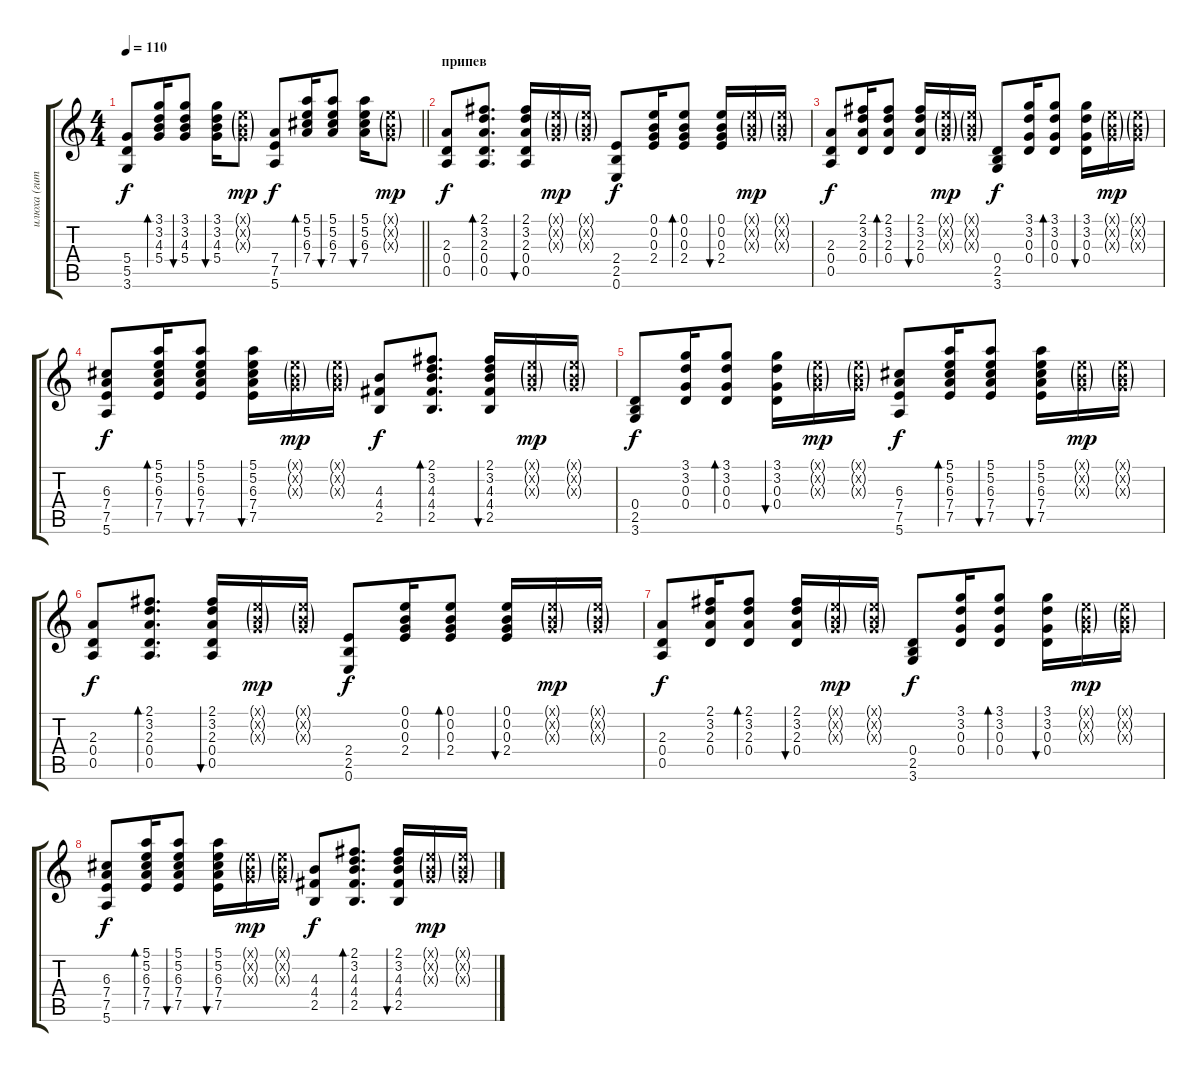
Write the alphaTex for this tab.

\track ("илюха (гитара)" "илюха (гит") {instrument acousticguitarsteel}
\staff {score tabs}
\tuning (E4 B3 G3 D3 A2 E2) {hide}
\ts (4 4)
\tempo 110
\clef g2
\barLineRight lightlight
\ks c
(5.4 5.5 3.6).8{dy f} (3.1 3.2 4.3 5.4).16{bd 30} (3.1 3.2 4.3 5.4).8{bu 30} (3.1 3.2 4.3 5.4).16{bu 30} (0.1{g x} 0.2{g x} 0.3{g x}).8{dy mp} (7.4 7.5 5.6).8{dy f} (5.1 5.2 6.3 7.4).16{bd 30} (5.1 5.2 6.3 7.4).8{bu 30} (5.1 5.2 6.3 7.4).16{bu 30} (0.1{g x} 0.2{g x} 0.3{g x}).8{dy mp} |
\section ("" "припев")
(2.3 0.4 0.5).8{dy f} (2.1 3.2 2.3 0.4 0.5).8{d bd 30} (2.1 3.2 2.3 0.4 0.5).16{bu 30} (0.1{g x} 0.2{g x} 0.3{g x}).16{dy mp} (0.1{g x} 0.2{g x} 0.3{g x}).16 (2.4 2.5 0.6).8{dy f} (0.1 0.2 0.3 2.4).16 (0.1 0.2 0.3 2.4).8{bd 30} (0.1 0.2 0.3 2.4).16{bu 30} (0.1{g x} 0.2{g x} 0.3{g x}).16{dy mp} (0.1{g x} 0.2{g x} 0.3{g x}).16 |
(2.3 0.4 0.5).8{dy f} (2.1 3.2 2.3 0.4).16 (2.1 3.2 2.3 0.4).8{bd 30} (2.1 3.2 2.3 0.4).16{bu 30} (0.1{g x} 0.2{g x} 0.3{g x}).16{dy mp} (0.1{g x} 0.2{g x} 0.3{g x}).16 (0.4 2.5 3.6).8{dy f} (3.1 3.2 0.3 0.4).16 (3.1 3.2 0.3 0.4).8{bd 30} (3.1 3.2 0.3 0.4).16{bu 30} (0.1{g x} 0.2{g x} 0.3{g x}).16{dy mp} (0.1{g x} 0.2{g x} 0.3{g x}).16 |
(6.3 7.4 7.5 5.6).8{dy f} (5.1 5.2 6.3 7.4 7.5).16{bd 30} (5.1 5.2 6.3 7.4 7.5).8{bu 30} (5.1 5.2 6.3 7.4 7.5).16{bu 30} (0.1{g x} 0.2{g x} 0.3{g x}).16{dy mp} (0.1{g x} 0.2{g x} 0.3{g x}).16 (4.3 4.4 2.5).8{dy f} (2.1 3.2 4.3 4.4 2.5).8{d bd 30} (2.1 3.2 4.3 4.4 2.5).16{bu 30} (0.1{g x} 0.2{g x} 0.3{g x}).16{dy mp} (0.1{g x} 0.2{g x} 0.3{g x}).16 |
(0.4 2.5 3.6).8{dy f} (3.1 3.2 0.3 0.4).16 (3.1 3.2 0.3 0.4).8{bd 30} (3.1 3.2 0.3 0.4).16{bu 30} (0.1{g x} 0.2{g x} 0.3{g x}).16{dy mp} (0.1{g x} 0.2{g x} 0.3{g x}).16 (6.3 7.4 7.5 5.6).8{dy f} (5.1 5.2 6.3 7.4 7.5).16{bd 30} (5.1 5.2 6.3 7.4 7.5).8{bu 30} (5.1 5.2 6.3 7.4 7.5).16{bu 30} (0.1{g x} 0.2{g x} 0.3{g x}).16{dy mp} (0.1{g x} 0.2{g x} 0.3{g x}).16 |
(2.3 0.4 0.5).8{dy f} (2.1 3.2 2.3 0.4 0.5).8{d bd 30} (2.1 3.2 2.3 0.4 0.5).16{bu 30} (0.1{g x} 0.2{g x} 0.3{g x}).16{dy mp} (0.1{g x} 0.2{g x} 0.3{g x}).16 (2.4 2.5 0.6).8{dy f} (0.1 0.2 0.3 2.4).16 (0.1 0.2 0.3 2.4).8{bd 30} (0.1 0.2 0.3 2.4).16{bu 30} (0.1{g x} 0.2{g x} 0.3{g x}).16{dy mp} (0.1{g x} 0.2{g x} 0.3{g x}).16 |
(2.3 0.4 0.5).8{dy f} (2.1 3.2 2.3 0.4).16 (2.1 3.2 2.3 0.4).8{bd 30} (2.1 3.2 2.3 0.4).16{bu 30} (0.1{g x} 0.2{g x} 0.3{g x}).16{dy mp} (0.1{g x} 0.2{g x} 0.3{g x}).16 (0.4 2.5 3.6).8{dy f} (3.1 3.2 0.3 0.4).16 (3.1 3.2 0.3 0.4).8{bd 30} (3.1 3.2 0.3 0.4).16{bu 30} (0.1{g x} 0.2{g x} 0.3{g x}).16{dy mp} (0.1{g x} 0.2{g x} 0.3{g x}).16 |
(6.3 7.4 7.5 5.6).8{dy f} (5.1 5.2 6.3 7.4 7.5).16{bd 30} (5.1 5.2 6.3 7.4 7.5).8{bu 30} (5.1 5.2 6.3 7.4 7.5).16{bu 30} (0.1{g x} 0.2{g x} 0.3{g x}).16{dy mp} (0.1{g x} 0.2{g x} 0.3{g x}).16 (4.3 4.4 2.5).8{dy f} (2.1 3.2 4.3 4.4 2.5).8{d bd 30} (2.1 3.2 4.3 4.4 2.5).16{bu 30} (0.1{g x} 0.2{g x} 0.3{g x}).16{dy mp} (0.1{g x} 0.2{g x} 0.3{g x}).16
